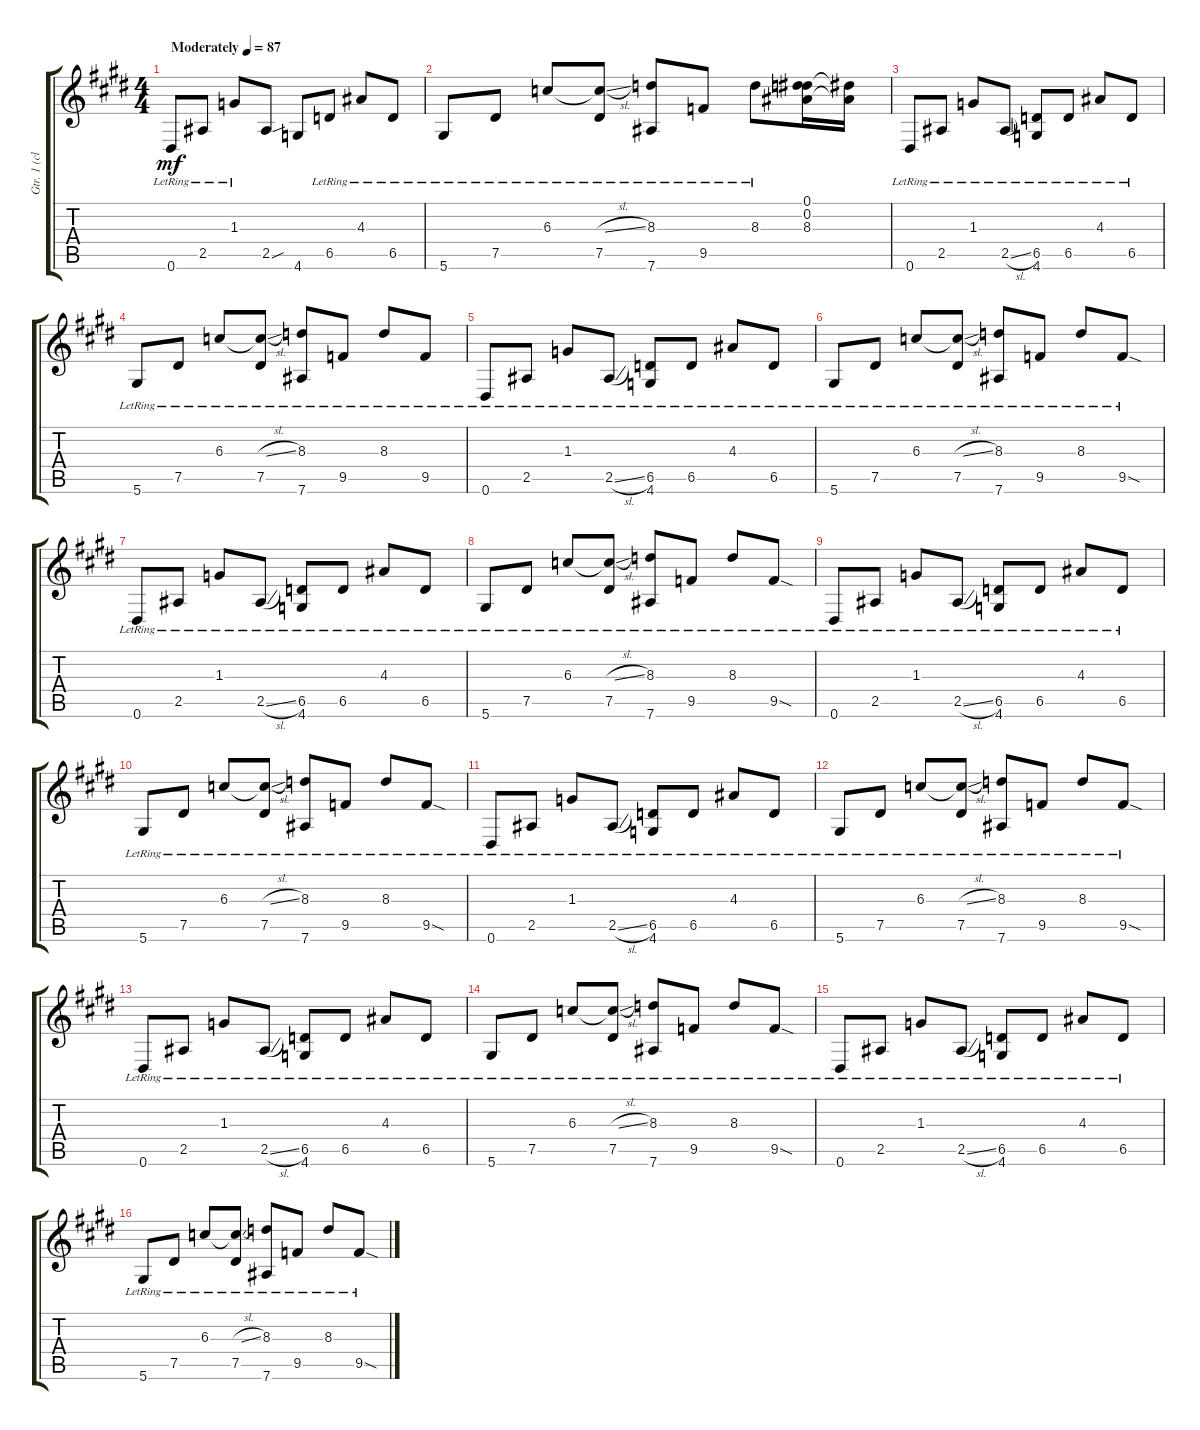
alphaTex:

\track ("Gtr. 1 (clean)" "Gtr. 1 (cl") {instrument electricguitarclean}
\staff {score tabs}
\tuning (Eb4 Bb3 Gb3 Db3 Ab2 Eb2) {hide}
\ts (4 4)
\tempo (87 "Moderately")
\clef g2
\ks e
0.6{lr}.8{dy mf instrument electricguitarclean} 2.5{lr}.8 1.3{lr}.8 2.5{sou}.8 4.6.8 6.5{lr}.8 4.3{lr}.8 6.5{lr}.8 |
5.6{lr}.8 7.5{lr}.8 6.3{lr}.8 (6.3{sl t} 7.5{lr}).8 (8.3{lr} 7.6{lr}).8 9.5{lr}.8 8.3{lr}.8 (0.1 0.2 8.3).16 (0.1{t} 0.2{t}).16 |
0.6{lr}.8 2.5{lr}.8 1.3{lr}.8 2.5{sl lr}.8 (6.5{lr} 4.6{lr}).8 6.5{lr}.8 4.3{lr}.8 6.5{lr}.8 |
5.6{lr}.8 7.5{lr}.8 6.3{lr}.8 (6.3{sl t} 7.5{lr}).8 (8.3{lr} 7.6{lr}).8 9.5{lr}.8 8.3{lr}.8 9.5{lr}.8 |
0.6{lr}.8 2.5{lr}.8 1.3{lr}.8 2.5{sl lr}.8 (6.5{lr} 4.6{lr}).8 6.5{lr}.8 4.3{lr}.8 6.5{lr}.8 |
5.6{lr}.8 7.5{lr}.8 6.3{lr}.8 (6.3{sl t} 7.5{lr}).8 (8.3{lr} 7.6{lr}).8 9.5{lr}.8 8.3{lr}.8 9.5{sod lr}.8 |
0.6{lr}.8 2.5{lr}.8 1.3{lr}.8 2.5{sl lr}.8 (6.5{lr} 4.6{lr}).8 6.5{lr}.8 4.3{lr}.8 6.5{lr}.8 |
5.6{lr}.8 7.5{lr}.8 6.3{lr}.8 (6.3{sl t} 7.5{lr}).8 (8.3{lr} 7.6{lr}).8 9.5{lr}.8 8.3{lr}.8 9.5{sod lr}.8 |
0.6{lr}.8 2.5{lr}.8 1.3{lr}.8 2.5{sl lr}.8 (6.5{lr} 4.6{lr}).8 6.5{lr}.8 4.3{lr}.8 6.5{lr}.8 |
5.6{lr}.8 7.5{lr}.8 6.3{lr}.8 (6.3{sl t} 7.5{lr}).8 (8.3{lr} 7.6{lr}).8 9.5{lr}.8 8.3{lr}.8 9.5{sod lr}.8 |
0.6{lr}.8 2.5{lr}.8 1.3{lr}.8 2.5{sl lr}.8 (6.5{lr} 4.6{lr}).8 6.5{lr}.8 4.3{lr}.8 6.5{lr}.8 |
5.6{lr}.8 7.5{lr}.8 6.3{lr}.8 (6.3{sl t} 7.5{lr}).8 (8.3{lr} 7.6{lr}).8 9.5{lr}.8 8.3{lr}.8 9.5{sod lr}.8 |
0.6{lr}.8 2.5{lr}.8 1.3{lr}.8 2.5{sl lr}.8 (6.5{lr} 4.6{lr}).8 6.5{lr}.8 4.3{lr}.8 6.5{lr}.8 |
5.6{lr}.8 7.5{lr}.8 6.3{lr}.8 (6.3{sl t} 7.5{lr}).8 (8.3{lr} 7.6{lr}).8 9.5{lr}.8 8.3{lr}.8 9.5{sod lr}.8 |
0.6{lr}.8 2.5{lr}.8 1.3{lr}.8 2.5{sl lr}.8 (6.5{lr} 4.6{lr}).8 6.5{lr}.8 4.3{lr}.8 6.5{lr}.8 |
5.6{lr}.8 7.5{lr}.8 6.3{lr}.8 (6.3{sl t} 7.5{lr}).8 (8.3{lr} 7.6{lr}).8 9.5{lr}.8 8.3{lr}.8 9.5{sod lr}.8
